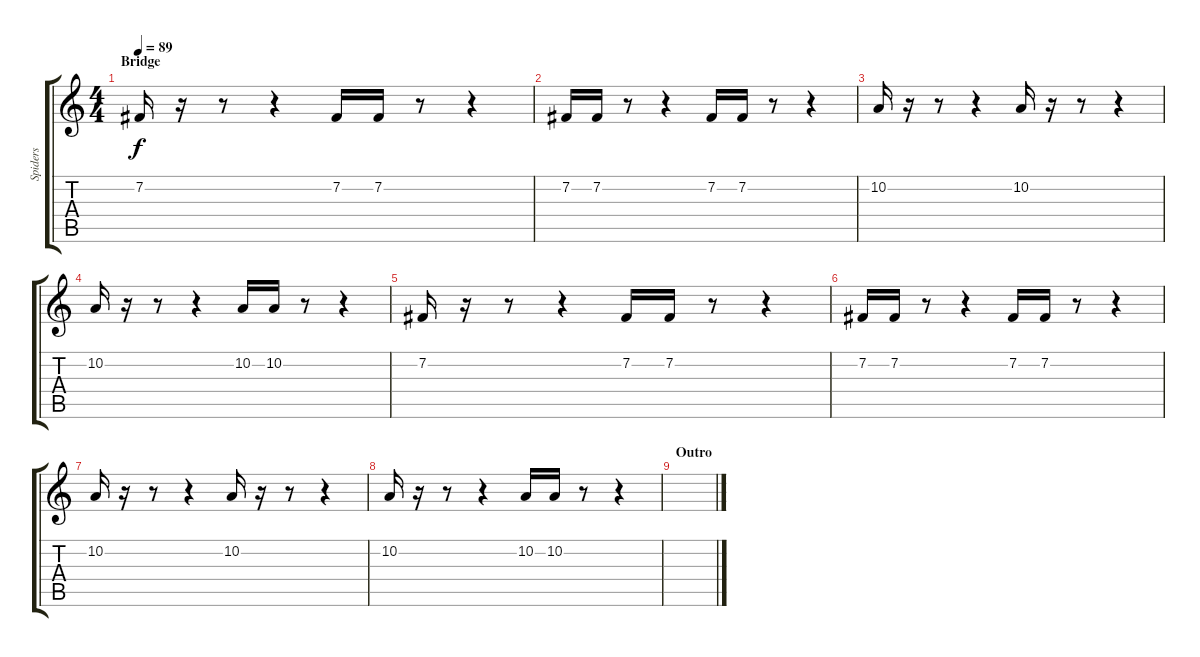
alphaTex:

\track ("Spiders" "Spiders") {instrument fx4atmosphere}
\staff {score tabs}
\tuning (E4 B3 G3 D3 A2 E2) {hide}
\ts (4 4)
\section ("" "Bridge")
\tempo 89
\clef g2
\ks c
7.2.16{dy f} r.16 r.8 r.4 7.2.16 7.2.16 r.8 r.4 |
7.2.16 7.2.16 r.8 r.4 7.2.16 7.2.16 r.8 r.4 |
10.2.16 r.16 r.8 r.4 10.2.16 r.16 r.8 r.4 |
10.2.16 r.16 r.8 r.4 10.2.16 10.2.16 r.8 r.4 |
7.2.16 r.16 r.8 r.4 7.2.16 7.2.16 r.8 r.4 |
7.2.16 7.2.16 r.8 r.4 7.2.16 7.2.16 r.8 r.4 |
10.2.16 r.16 r.8 r.4 10.2.16 r.16 r.8 r.4 |
10.2.16 r.16 r.8 r.4 10.2.16 10.2.16 r.8 r.4 |
\section ("" "Outro")
